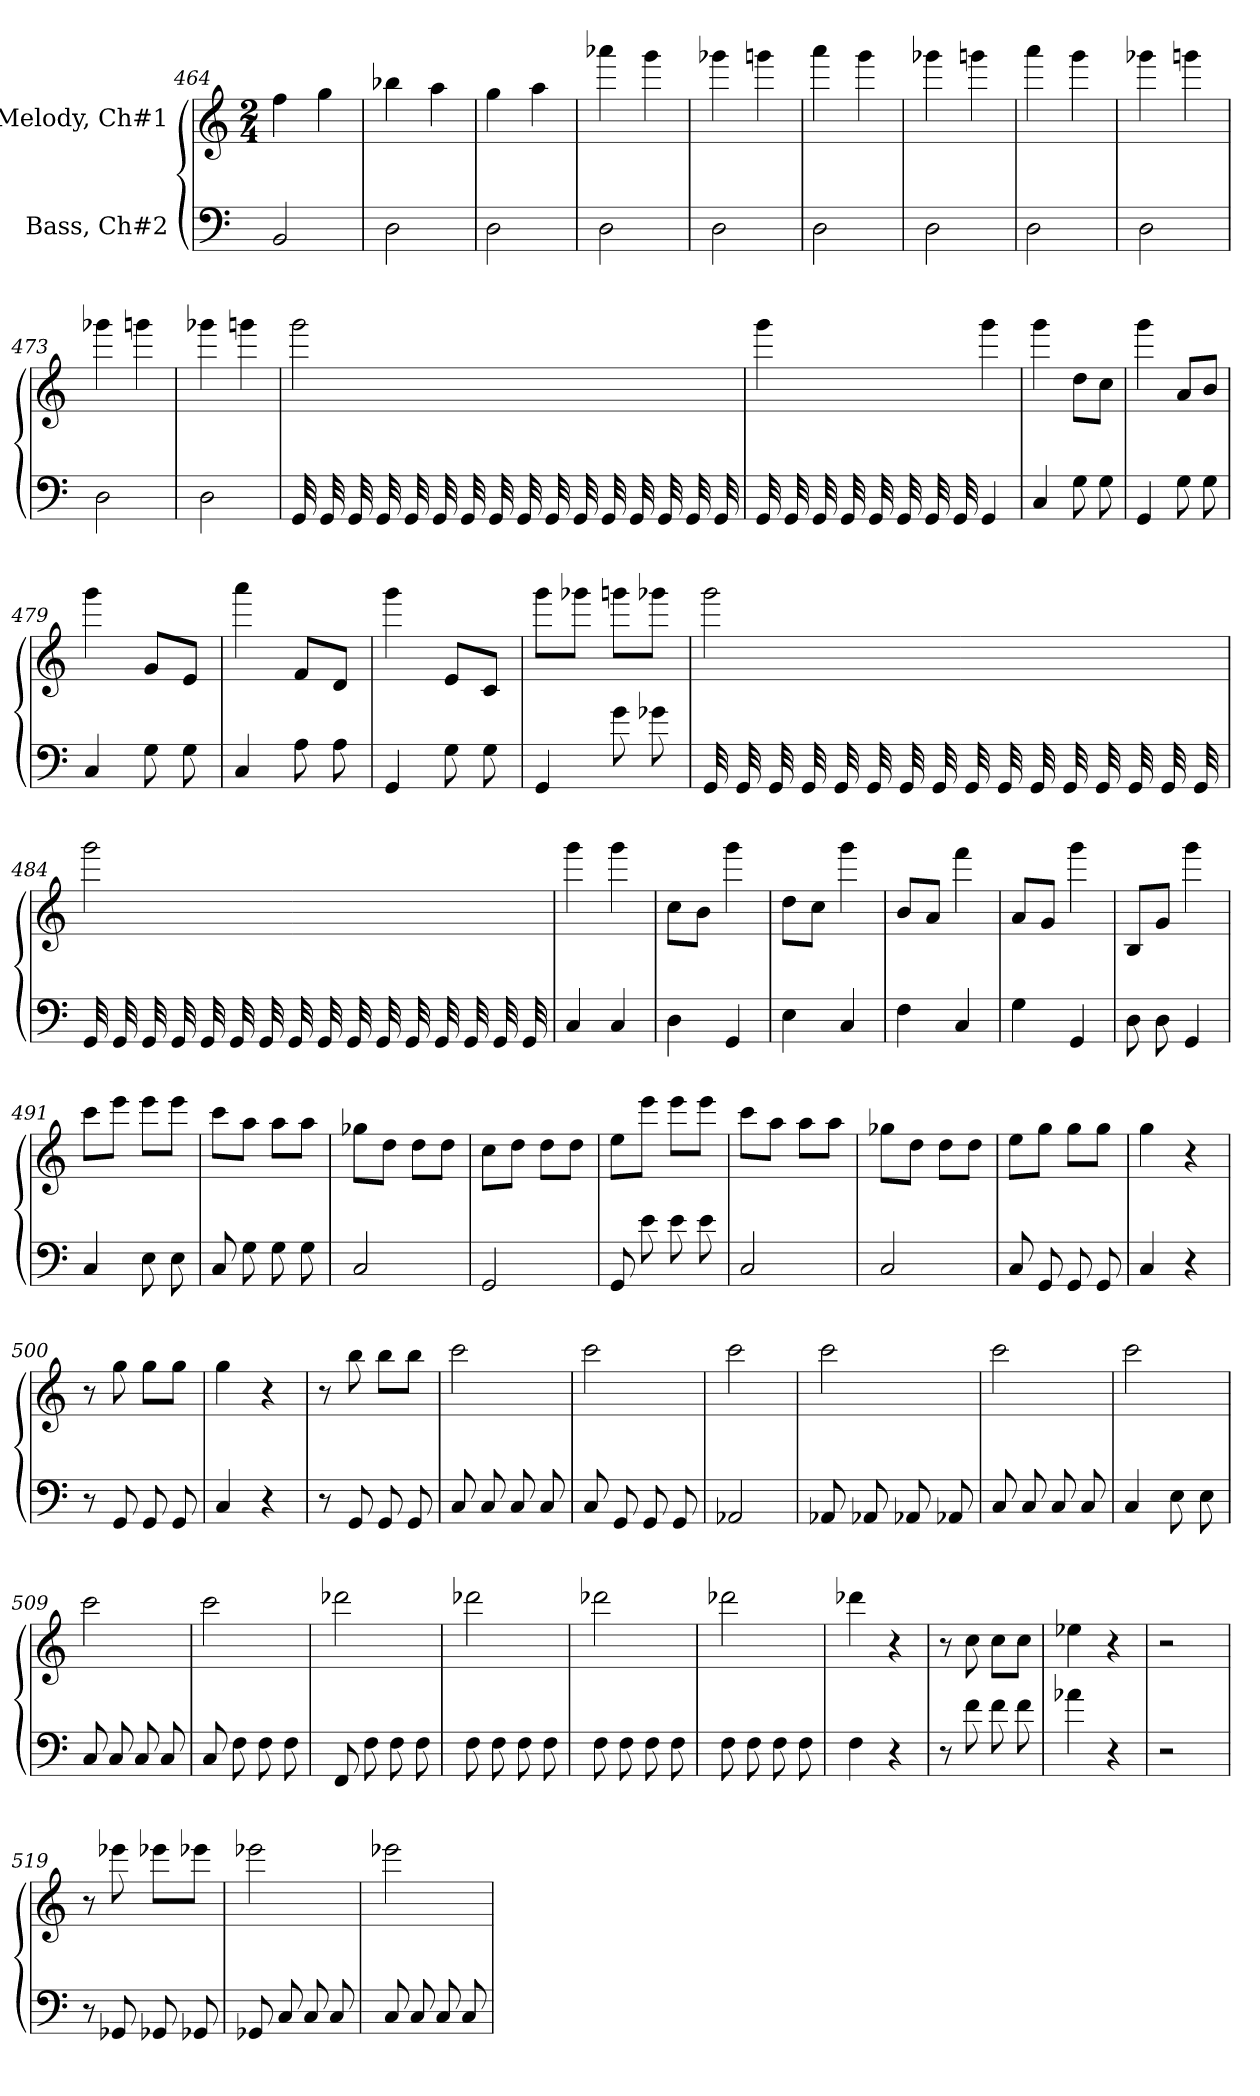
**kern	**kern
*part2	*part1
*staff2	*staff1
*I"Bass, Ch#2	*I"Melody, Ch#1
*clefF4	*
*	*M2/4
=464	=464
2BB	4ff
.	4gg
=465	=465
2D	4bb-X
.	4aa
=466	=466
2D	4gg
.	4aa
=467	=467
2D	4aaa-X
.	4ggg
=468	=468
2D	4ggg-X
.	4ggg
=469	=469
2D	4aaa
.	4ggg
=470	=470
2D	4ggg-X
.	4ggg
=471	=471
2D	4aaa
.	4ggg
=472	=472
2D	4ggg-X
.	4ggg
=473	=473
2D	4ggg-X
.	4ggg
=474	=474
2D	4ggg-X
.	4ggg
=475	=475
32GG	2ggg
32GG	.
32GG	.
32GG	.
32GG	.
32GG	.
32GG	.
32GG	.
32GG	.
32GG	.
32GG	.
32GG	.
32GG	.
32GG	.
32GG	.
32GG	.
=476	=476
32GG	4ggg
32GG	.
32GG	.
32GG	.
32GG	.
32GG	.
32GG	.
32GG	.
4GG	4ggg
=477	=477
4C	4ggg
8G	8ddL
8G	8ccJ
=478	=478
4GG	4ggg
8G	8aL
8G	8bJ
=479	=479
4C	4ggg
8G	8gL
8G	8eJ
=480	=480
4C	4aaa
8A	8fL
8A	8dJ
=481	=481
4GG	4ggg
8G	8eL
8G	8cJ
=482	=482
4GG	8gggL
.	8ggg-XJ
8g	8gggL
8g-X	8ggg-XJ
=483	=483
32GG	2ggg
32GG	.
32GG	.
32GG	.
32GG	.
32GG	.
32GG	.
32GG	.
32GG	.
32GG	.
32GG	.
32GG	.
32GG	.
32GG	.
32GG	.
32GG	.
=484	=484
32GG	2ggg
32GG	.
32GG	.
32GG	.
32GG	.
32GG	.
32GG	.
32GG	.
32GG	.
32GG	.
32GG	.
32GG	.
32GG	.
32GG	.
32GG	.
32GG	.
=485	=485
4C	4ggg
4C	4ggg
=486	=486
4D	8ccL
.	8bJ
4GG	4ggg
=487	=487
4E	8ddL
.	8ccJ
4C	4ggg
=488	=488
4F	8bL
.	8aJ
4C	4fff
=489	=489
4G	8aL
.	8gJ
4GG	4ggg
=490	=490
8D	8BL
8D	8gJ
4GG	4ggg
=491	=491
4C	8cccL
.	8eeeJ
8E	8eeeL
8E	8eeeJ
=492	=492
8C	8cccL
8G	8aaJ
8G	8aaL
8G	8aaJ
=493	=493
2C	8gg-XL
.	8ddJ
.	8ddL
.	8ddJ
=494	=494
2GG	8ccL
.	8ddJ
.	8ddL
.	8ddJ
=495	=495
8GG	8eeL
8e	8eeeJ
8e	8eeeL
8e	8eeeJ
=496	=496
2C	8cccL
.	8aaJ
.	8aaL
.	8aaJ
=497	=497
2C	8gg-XL
.	8ddJ
.	8ddL
.	8ddJ
=498	=498
8C	8eeL
8GG	8ggJ
8GG	8ggL
8GG	8ggJ
=499	=499
4C	4gg
4r	4r
=500	=500
8r	8r
8GG	8gg
8GG	8ggL
8GG	8ggJ
=501	=501
4C	4gg
4r	4r
=502	=502
8r	8r
8GG	8bb
8GG	8bbL
8GG	8bbJ
=503	=503
8C	2ccc
8C	.
8C	.
8C	.
=504	=504
8C	2ccc
8GG	.
8GG	.
8GG	.
=505	=505
2AA-X	2ccc
=506	=506
8AA-X	2ccc
8AA-X	.
8AA-X	.
8AA-X	.
=507	=507
8C	2ccc
8C	.
8C	.
8C	.
=508	=508
4C	2ccc
8E	.
8E	.
=509	=509
8C	2ccc
8C	.
8C	.
8C	.
=510	=510
8C	2ccc
8F	.
8F	.
8F	.
=511	=511
8FF	2ddd-X
8F	.
8F	.
8F	.
=512	=512
8F	2ddd-X
8F	.
8F	.
8F	.
=513	=513
8F	2ddd-X
8F	.
8F	.
8F	.
=514	=514
8F	2ddd-X
8F	.
8F	.
8F	.
=515	=515
4F	4ddd-X
4r	4r
=516	=516
8r	8r
8f	8cc
8f	8ccL
8f	8ccJ
=517	=517
4a-X	4ee-X
4r	4r
=518	=518
2r	2r
=519	=519
8r	8r
8GG-X	8eee-X
8GG-X	8eee-XL
8GG-X	8eee-XJ
=520	=520
8GG-X	2eee-X
8C	.
8C	.
8C	.
=521	=521
8C	2eee-X
8C	.
8C	.
8C	.
=	=
*-	*-
